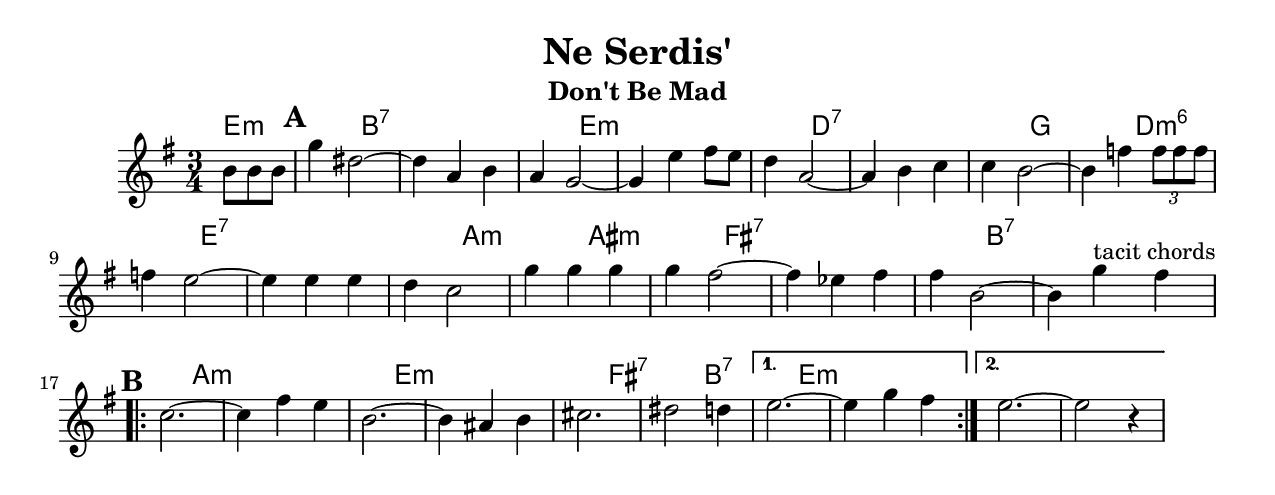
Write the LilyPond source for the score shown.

\version "2.18.0"
\include "english.ly"
\paper{
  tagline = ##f
  print-all-headers = ##t
  #(set-paper-size "letter")
}
date = #(strftime "%d-%m-%Y" (localtime (current-time)))

%\markup{ \italic{ " Updated " \date  }  }

%\markup{ Got something to say? }

global = {
  \clef treble
  \key e \minor
  \time 3/4
  \set Score.markFormatter = #format-mark-box-alphabet
}

%#################################### Melody ########################
melody = \relative c'' {
  \global
  \partial 8*3 b8 b b   %lead in notes
  \mark \default
  %r4 r8 e e e
  g'4 ds2~|
  ds4 a b
  a4 g2~
  g4 e' fs8 e
  d4 a2~|
  a4 b c
  c4 b2~|
  b4 f' \tuplet 3/2 {f8 f f}|
  f4 e2~
  e4 e e
  d4 c2|

  g'4  g g|%orig chart has 1/8ths
  g4 fs2~|
  fs4 ef fs| %af?
  fs4 b,2~| %rit
  b4 g'^"tacit chords" fs
  \break

  %\alternative { { }{ } }

  \repeat volta 2{
    \mark \default
    c2.~
    c4 fs e
    b2.~
    b4 as b

    cs2.|
    ds2 d4 |%check time


  }
  \alternative {
    {
      e2.~|
      e4 g fs |
    }
    {
      e2.~
      e2 r4
    }
  }

}
%################################# Lyrics #####################
%\addlyrics{  }
%################################# Chords #######################
harmonies = \chordmode {
  e4*3:m
  b4*6:7
  e4*6:m
  d4*6:7
  g4*3
  d4*3:m6
  e4*6:7
  a4*3:m
  as4*3:m %diminished too
  fs4*6:7
  b4*6:7

  %b
  a4*6:m
  e4*6:m
  fs4*3:7
  b4*3:7
  e4*12:m

}

\score {
  <<
    \new ChordNames {
      \set chordChanges = ##t
      \harmonies
    }
    \new Staff
    \melody
  >>
  \header{
    title= "Ne Serdis'"
    subtitle="Don't Be Mad"
    composer= ""
    instrument =""
    arranger= ""
  }
  \layout{indent = 1.0\cm}
  \midi {
    \tempo 4 = 200

    % \midi { }
  }
}
%{
  % more verses:
  \markup{}
  \markup {
  \fill-line {
  \hspace #0.1 % distance from left margin
  \column {
  \line { "1."
  \column {
  ""
  }
  }
  \hspace #0.2 % vertical distance between verses
  \line { "2."
  \column {
  ""
  }
  }
  }
  \hspace #0.1  % horiz. distance between columns
  \column {
  \line { "3."
  \column {
  ""
  }
  }
  \hspace #0.2 % distance between verses
  \line { "4."
  \column {
  ""
  }
  }
  }
  \hspace #0.1 % distance to right margin
  }
  }

%}
